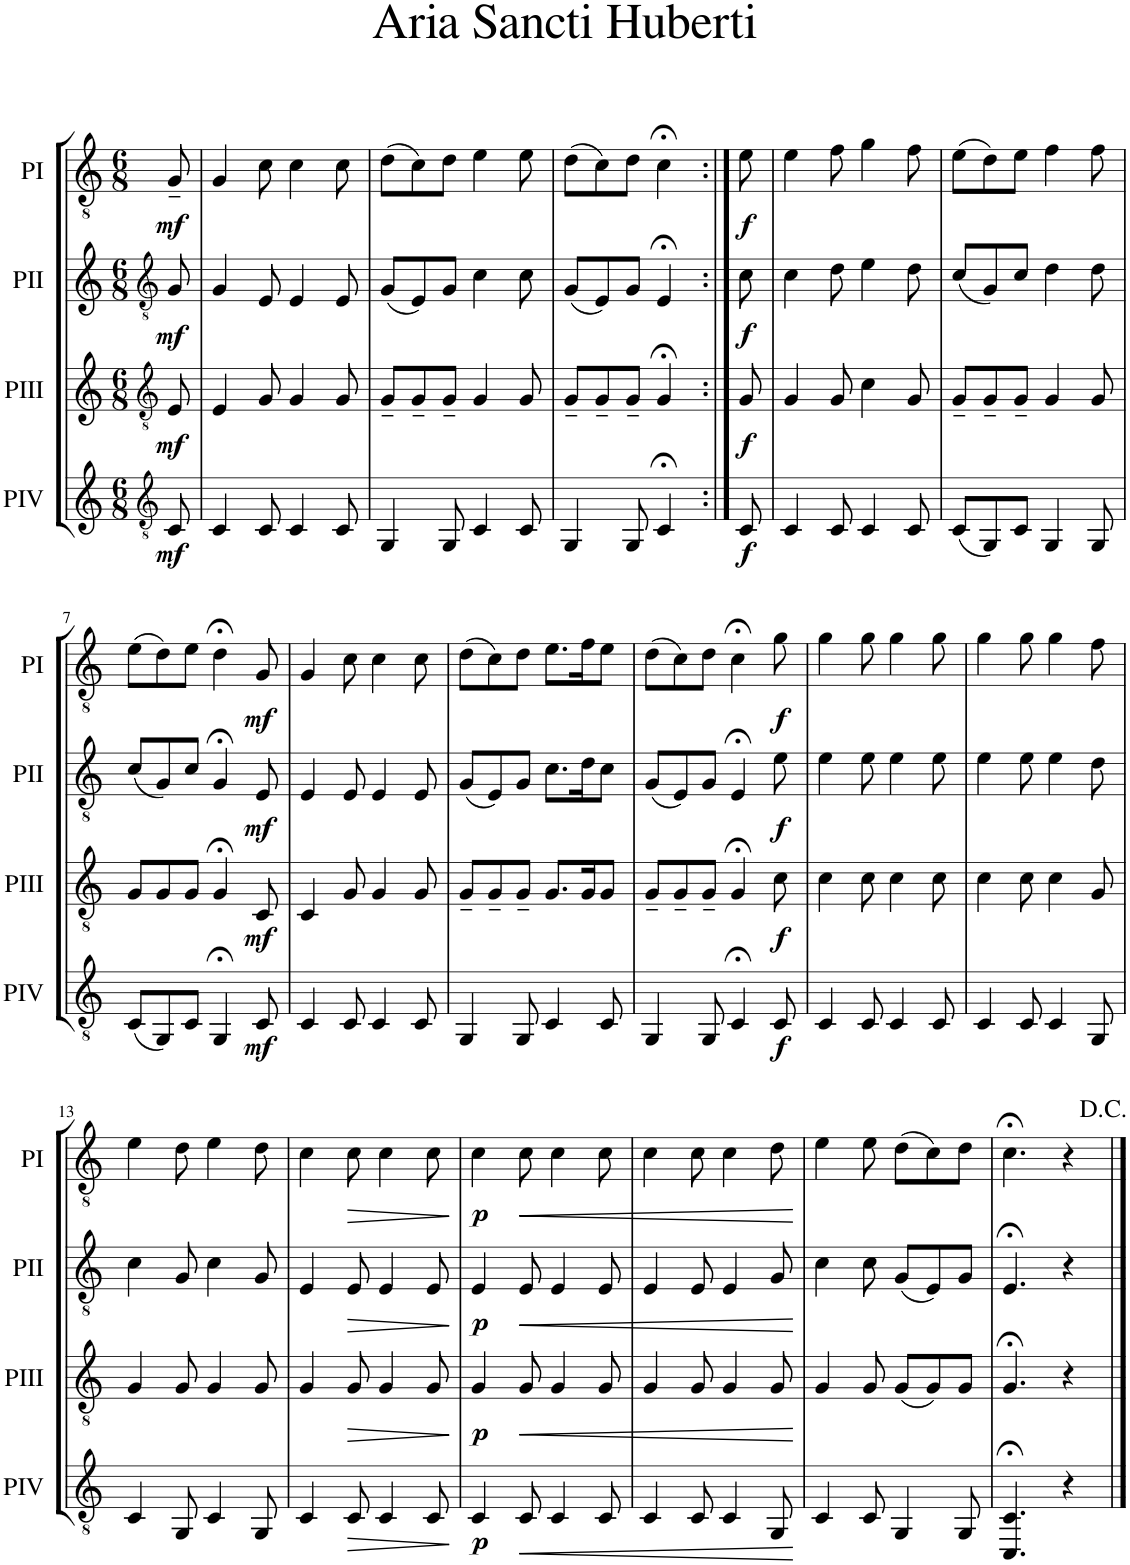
**kern	**dynam	**kern	**dynam	**kern	**dynam	**kern	**dynam
*part4	*part4	*part3	*part3	*part2	*part2	*part1	*part1
*staff4	*staff4	*staff3	*staff3	*staff2	*staff2	*staff1	*staff1
*I"PIV	*	*I"PIII	*	*I"PII	*	*I"PI	*
*I'PIV	*	*I'PIII	*	*I'PII	*	*I'PI	*
*clefGv2	*	*clefGv2	*	*clefGv2	*	*clefGv2	*
*Trd4c7	*	*Trd4c7	*	*Trd4c7	*	*Trd4c7	*
*k[]	*	*k[]	*	*k[]	*	*k[]	*
*M6/8	*	*M6/8	*	*M6/8	*	*M6/8	*
=	=	=	=	=	=	=	=
!	!LO:DY:b	!	!LO:DY:b	!	!LO:DY:b	!	!LO:DY:b
8C/	mf	8E/	mf	8G/	mf	8G~/	mf
=1	=1	=1	=1	=1	=1	=1	=1
4C/	.	4E/	.	4G/	.	4G/	.
8C/	.	8G/	.	8E/	.	8c\	.
4C/	.	4G/	.	4E/	.	4c\	.
8C/	.	8G/	.	8E/	.	8c\	.
=2	=2	=2	=2	=2	=2	=2	=2
4GG/	.	8G~/L	.	(8G/L	.	(8d\L	.
.	.	8G~/	.	8E/)	.	8c\)	.
8GG/	.	8G~/J	.	8G/J	.	8d\J	.
4C/	.	4G/	.	4c\	.	4e\	.
8C/	.	8G/	.	8c\	.	8e\	.
=3	=3	=3	=3	=3	=3	=3	=3
4GG/	.	8G~/L	.	(8G/L	.	(8d\L	.
.	.	8G~/	.	8E/)	.	8c\)	.
8GG/	.	8G~/J	.	8G/J	.	8d\J	.
4C;</	.	4G;</	.	4E;</	.	4c;<\	.
=4:|!	=4:|!	=4:|!	=4:|!	=4:|!	=4:|!	=4:|!	=4:|!
!	!LO:DY:b	!	!LO:DY:b	!	!LO:DY:b	!	!LO:DY:b
8C/	f	8G/	f	8c\	f	8e\	f
=5	=5	=5	=5	=5	=5	=5	=5
4C/	.	4G/	.	4c\	.	4e\	.
8C/	.	8G/	.	8d\	.	8f\	.
4C/	.	4c\	.	4e\	.	4g\	.
8C/	.	8G/	.	8d\	.	8f\	.
=6	=6	=6	=6	=6	=6	=6	=6
(8C/L	.	8G~/L	.	(8c/L	.	(8e\L	.
8GG/)	.	8G~/	.	8G/)	.	8d\)	.
8C/J	.	8G~/J	.	8c/J	.	8e\J	.
4GG/	.	4G/	.	4d\	.	4f\	.
8GG/	.	8G/	.	8d\	.	8f\	.
!!LO:LB:g=z
=7	=7	=7	=7	=7	=7	=7	=7
(8C/L	.	8G/L	.	(8c/L	.	(8e\L	.
8GG/)	.	8G/	.	8G/)	.	8d\)	.
8C/J	.	8G/J	.	8c/J	.	8e\J	.
4GG;</	.	4G;</	.	4G;</	.	4d;<\	.
!	!LO:DY:b	!	!LO:DY:b	!	!LO:DY:b	!	!LO:DY:b
8C/	mf	8C/	mf	8E/	mf	8G/	mf
=8	=8	=8	=8	=8	=8	=8	=8
4C/	.	4C/	.	4E/	.	4G/	.
8C/	.	8G/	.	8E/	.	8c\	.
4C/	.	4G/	.	4E/	.	4c\	.
8C/	.	8G/	.	8E/	.	8c\	.
=9	=9	=9	=9	=9	=9	=9	=9
4GG/	.	8G~/L	.	(8G/L	.	(8d\L	.
.	.	8G~/	.	8E/)	.	8c\)	.
8GG/	.	8G~/J	.	8G/J	.	8d\J	.
4C/	.	8.G/L	.	8.c\L	.	8.e\L	.
.	.	16G/K	.	16d\K	.	16f\K	.
8C/	.	8G/J	.	8c\J	.	8e\J	.
=10	=10	=10	=10	=10	=10	=10	=10
4GG/	.	8G~/L	.	(8G/L	.	(8d\L	.
.	.	8G~/	.	8E/)	.	8c\)	.
8GG/	.	8G~/J	.	8G/J	.	8d\J	.
4C;</	.	4G;</	.	4E;</	.	4c;<\	.
!	!LO:DY:b	!	!LO:DY:b	!	!LO:DY:b	!	!LO:DY:b
8C/	f	8c\	f	8e\	f	8g\	f
=11	=11	=11	=11	=11	=11	=11	=11
4C/	.	4c\	.	4e\	.	4g\	.
8C/	.	8c\	.	8e\	.	8g\	.
4C/	.	4c\	.	4e\	.	4g\	.
8C/	.	8c\	.	8e\	.	8g\	.
=12	=12	=12	=12	=12	=12	=12	=12
4C/	.	4c\	.	4e\	.	4g\	.
8C/	.	8c\	.	8e\	.	8g\	.
4C/	.	4c\	.	4e\	.	4g\	.
8GG/	.	8G/	.	8d\	.	8f\	.
!!LO:LB:g=z
=13	=13	=13	=13	=13	=13	=13	=13
4C/	.	4G/	.	4c\	.	4e\	.
8GG/	.	8G/	.	8G/	.	8d\	.
4C/	.	4G/	.	4c\	.	4e\	.
8GG/	.	8G/	.	8G/	.	8d\	.
=14	=14	=14	=14	=14	=14	=14	=14
4C/	.	4G/	.	4E/	.	4c\	.
!	!LO:HP:b	!	!LO:HP:b	!	!LO:HP:b	!	!LO:HP:b
8C/	>	8G/	>	8E/	>	8c\	>
4C/	.	4G/	.	4E/	.	4c\	.
8C/	.	8G/	.	8E/	.	8c\	.
.	]	.	]	.	]	.	]
=15	=15	=15	=15	=15	=15	=15	=15
!	!LO:DY:b	!	!LO:DY:b	!	!LO:DY:b	!	!LO:DY:b
4C/	p	4G/	p	4E/	p	4c\	p
!	!LO:HP:b	!	!LO:HP:b	!	!LO:HP:b	!	!LO:HP:b
8C/	<	8G/	<	8E/	<	8c\	<
4C/	.	4G/	.	4E/	.	4c\	.
8C/	.	8G/	.	8E/	.	8c\	.
=16	=16	=16	=16	=16	=16	=16	=16
4C/	.	4G/	.	4E/	.	4c\	.
8C/	.	8G/	.	8E/	.	8c\	.
4C/	.	4G/	.	4E/	.	4c\	.
8GG/	.	8G/	.	8G/	.	8d\	.
.	[	.	[	.	[	.	[
=17	=17	=17	=17	=17	=17	=17	=17
4C/	.	4G/	.	4c\	.	4e\	.
8C/	.	8G/	.	8c\	.	8e\	.
4GG/	.	(8G/L	.	(8G/L	.	(8d\L	.
.	.	8G/)	.	8E/)	.	8c\)	.
8GG/	.	8G/J	.	8G/J	.	8d\J	.
=18	=18	=18	=18	=18	=18	=18	=18
4.CC/;< 4.C/;<	.	4.G;</	.	4.E;</	.	4.c;<\	.
4r	.	4r	.	4r	.	4r	.
==	==	==	==	==	==	==	==
*-	*-	*-	*-	*-	*-	*-	*-
